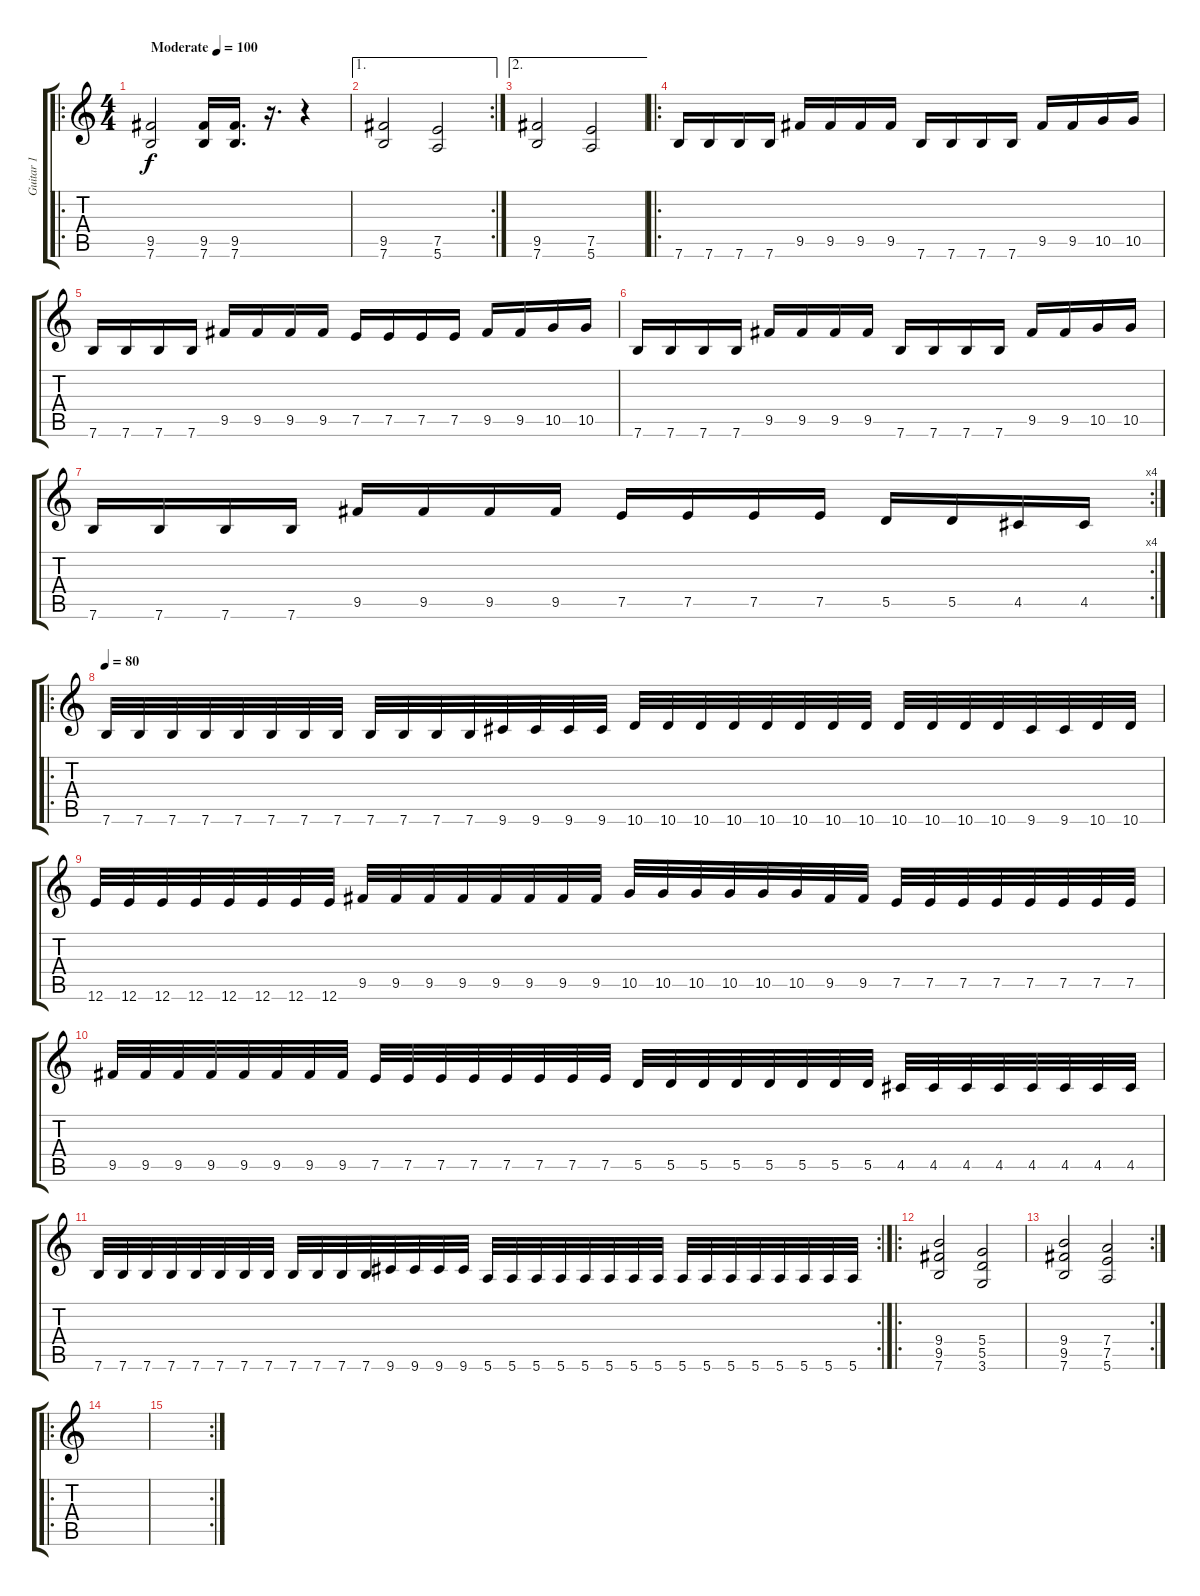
\track ("Guitar 1" "Guitar 1") {instrument distortionguitar}
\staff {score tabs}
\tuning (E4 B3 G3 D3 A2 E2) {hide}
\ro
\ts (4 4)
\tempo (100 "Moderate")
\clef g2
\ks c
(9.5 7.6).2{dy f instrument distortionguitar} (9.5 7.6).16 (9.5 7.6).16{d} r.16{d} r.4 |
\ae 1
\rc 2
(9.5 7.6).2 (7.5 5.6).2 |
\ae 2
(9.5 7.6).2 (7.5 5.6).2 |
\ro
7.6.16 7.6.16 7.6.16 7.6.16 9.5.16 9.5.16 9.5.16 9.5.16 7.6.16 7.6.16 7.6.16 7.6.16 9.5.16 9.5.16 10.5.16 10.5.16 |
7.6.16 7.6.16 7.6.16 7.6.16 9.5.16 9.5.16 9.5.16 9.5.16 7.5.16 7.5.16 7.5.16 7.5.16 9.5.16 9.5.16 10.5.16 10.5.16 |
7.6.16 7.6.16 7.6.16 7.6.16 9.5.16 9.5.16 9.5.16 9.5.16 7.6.16 7.6.16 7.6.16 7.6.16 9.5.16 9.5.16 10.5.16 10.5.16 |
\rc 4
7.6.16 7.6.16 7.6.16 7.6.16 9.5.16 9.5.16 9.5.16 9.5.16 7.5.16 7.5.16 7.5.16 7.5.16 5.5.16 5.5.16 4.5.16 4.5.16 |
\ro
\tempo 80
7.6.32 7.6.32 7.6.32 7.6.32 7.6.32 7.6.32 7.6.32 7.6.32 7.6.32 7.6.32 7.6.32 7.6.32 9.6.32 9.6.32 9.6.32 9.6.32 10.6.32 10.6.32 10.6.32 10.6.32 10.6.32 10.6.32 10.6.32 10.6.32 10.6.32 10.6.32 10.6.32 10.6.32 9.6.32 9.6.32 10.6.32 10.6.32 |
12.6.32 12.6.32 12.6.32 12.6.32 12.6.32 12.6.32 12.6.32 12.6.32 9.5.32 9.5.32 9.5.32 9.5.32 9.5.32 9.5.32 9.5.32 9.5.32 10.5.32 10.5.32 10.5.32 10.5.32 10.5.32 10.5.32 9.5.32 9.5.32 7.5.32 7.5.32 7.5.32 7.5.32 7.5.32 7.5.32 7.5.32 7.5.32 |
9.5.32 9.5.32 9.5.32 9.5.32 9.5.32 9.5.32 9.5.32 9.5.32 7.5.32 7.5.32 7.5.32 7.5.32 7.5.32 7.5.32 7.5.32 7.5.32 5.5.32 5.5.32 5.5.32 5.5.32 5.5.32 5.5.32 5.5.32 5.5.32 4.5.32 4.5.32 4.5.32 4.5.32 4.5.32 4.5.32 4.5.32 4.5.32 |
\rc 2
7.6.32 7.6.32 7.6.32 7.6.32 7.6.32 7.6.32 7.6.32 7.6.32 7.6.32 7.6.32 7.6.32 7.6.32 9.6.32 9.6.32 9.6.32 9.6.32 5.6.32 5.6.32 5.6.32 5.6.32 5.6.32 5.6.32 5.6.32 5.6.32 5.6.32 5.6.32 5.6.32 5.6.32 5.6.32 5.6.32 5.6.32 5.6.32 |
\ro
(9.4 9.5 7.6).2 (5.4 5.5 3.6).2 |
\rc 2
(9.4 9.5 7.6).2 (7.4 7.5 5.6).2 |
\ro
|
\rc 2
